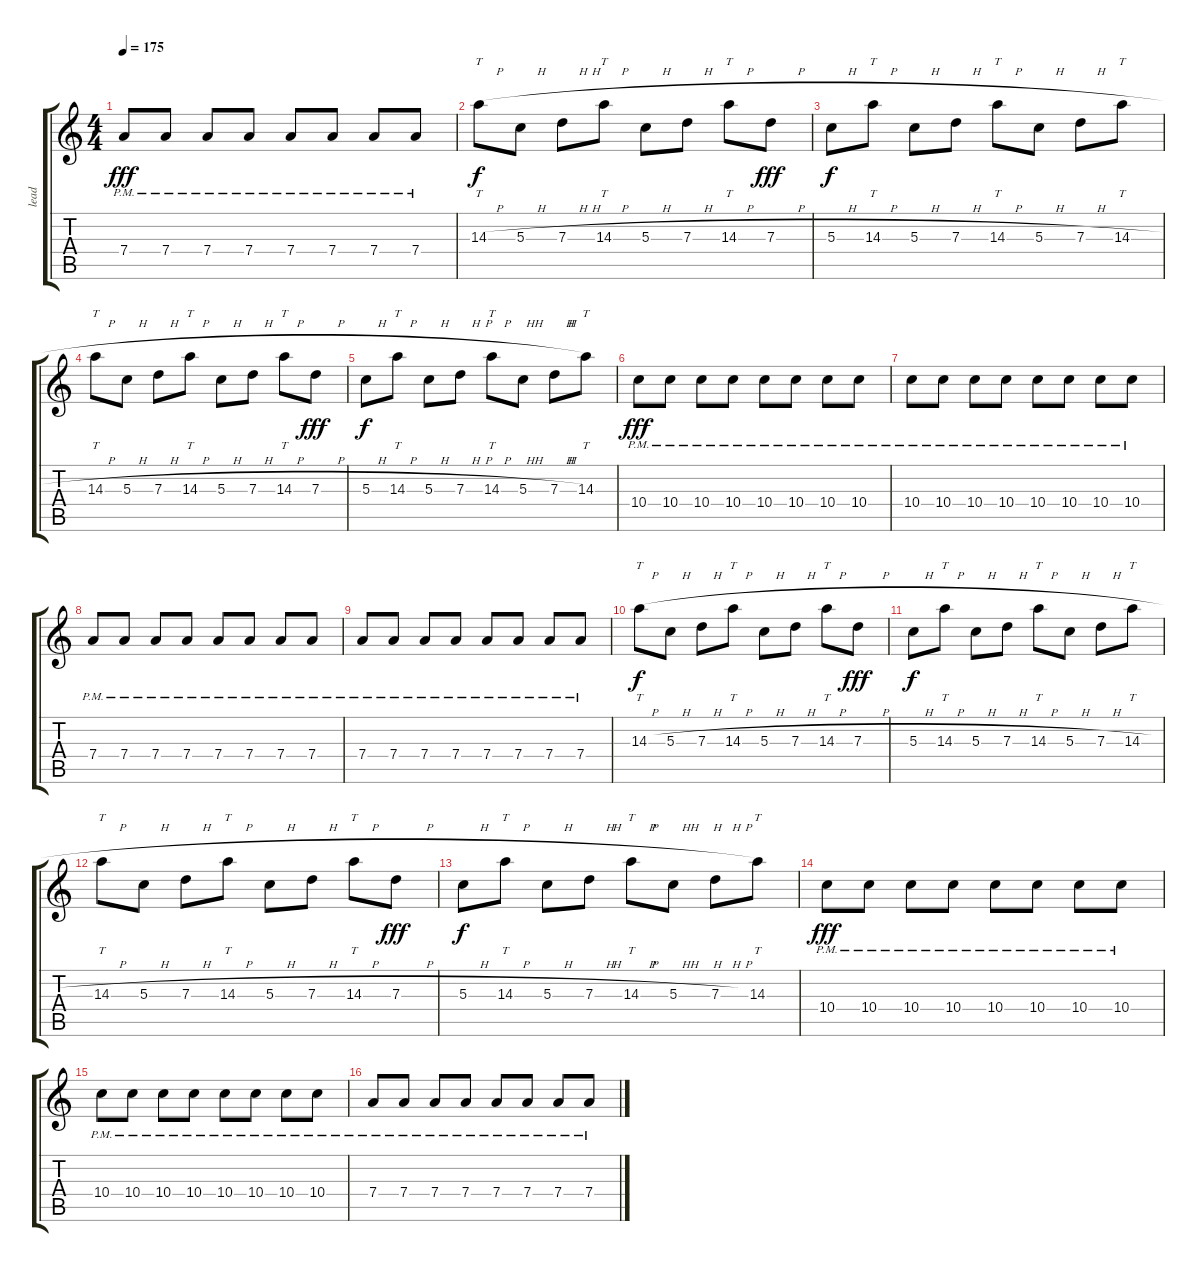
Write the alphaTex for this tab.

\track ("lead" "lead") {instrument distortionguitar}
\staff {score tabs}
\tuning (E4 B3 G3 D3 A2 E2) {hide}
\ts (4 4)
\tempo 175
\clef g2
\ks c
7.4{pm}.8{dy fff} 7.4{pm}.8 7.4{pm}.8 7.4{pm}.8 7.4{pm}.8 7.4{pm}.8 7.4{pm}.8 7.4{pm}.8 |
14.3{h}.8{tt dy f} 5.3{h}.8 7.3{h}.8 14.3{h}.8{tt} 5.3{h}.8 7.3{h}.8 14.3{h}.8{tt} 7.3{h}.8{dy fff} |
5.3{h}.8{dy f} 14.3{h}.8{tt} 5.3{h}.8 7.3{h}.8 14.3{h}.8{tt} 5.3{h}.8 7.3{h}.8 14.3{h}.8{tt} |
14.3{h}.8{tt} 5.3{h}.8 7.3{h}.8 14.3{h}.8{tt} 5.3{h}.8 7.3{h}.8 14.3{h}.8{tt} 7.3{h}.8{dy fff} |
5.3{h}.8{dy f} 14.3{h}.8{tt} 5.3{h}.8 7.3{h}.8 14.3{h}.8{tt} 5.3{h}.8 7.3{h}.8 14.3.8{tt} |
10.4{pm}.8{dy fff} 10.4{pm}.8 10.4{pm}.8 10.4{pm}.8 10.4{pm}.8 10.4{pm}.8 10.4{pm}.8 10.4{pm}.8 |
10.4{pm}.8 10.4{pm}.8 10.4{pm}.8 10.4{pm}.8 10.4{pm}.8 10.4{pm}.8 10.4{pm}.8 10.4{pm}.8 |
7.4{pm}.8 7.4{pm}.8 7.4{pm}.8 7.4{pm}.8 7.4{pm}.8 7.4{pm}.8 7.4{pm}.8 7.4{pm}.8 |
7.4{pm}.8 7.4{pm}.8 7.4{pm}.8 7.4{pm}.8 7.4{pm}.8 7.4{pm}.8 7.4{pm}.8 7.4{pm}.8 |
14.3{h}.8{tt dy f} 5.3{h}.8 7.3{h}.8 14.3{h}.8{tt} 5.3{h}.8 7.3{h}.8 14.3{h}.8{tt} 7.3{h}.8{dy fff} |
5.3{h}.8{dy f} 14.3{h}.8{tt} 5.3{h}.8 7.3{h}.8 14.3{h}.8{tt} 5.3{h}.8 7.3{h}.8 14.3{h}.8{tt} |
14.3{h}.8{tt} 5.3{h}.8 7.3{h}.8 14.3{h}.8{tt} 5.3{h}.8 7.3{h}.8 14.3{h}.8{tt} 7.3{h}.8{dy fff} |
5.3{h}.8{dy f} 14.3{h}.8{tt} 5.3{h}.8 7.3{h}.8 14.3{h}.8{tt} 5.3{h}.8 7.3{h}.8 14.3.8{tt} |
10.4{pm}.8{dy fff} 10.4{pm}.8 10.4{pm}.8 10.4{pm}.8 10.4{pm}.8 10.4{pm}.8 10.4{pm}.8 10.4{pm}.8 |
10.4{pm}.8 10.4{pm}.8 10.4{pm}.8 10.4{pm}.8 10.4{pm}.8 10.4{pm}.8 10.4{pm}.8 10.4{pm}.8 |
7.4{pm}.8 7.4{pm}.8 7.4{pm}.8 7.4{pm}.8 7.4{pm}.8 7.4{pm}.8 7.4{pm}.8 7.4{pm}.8
